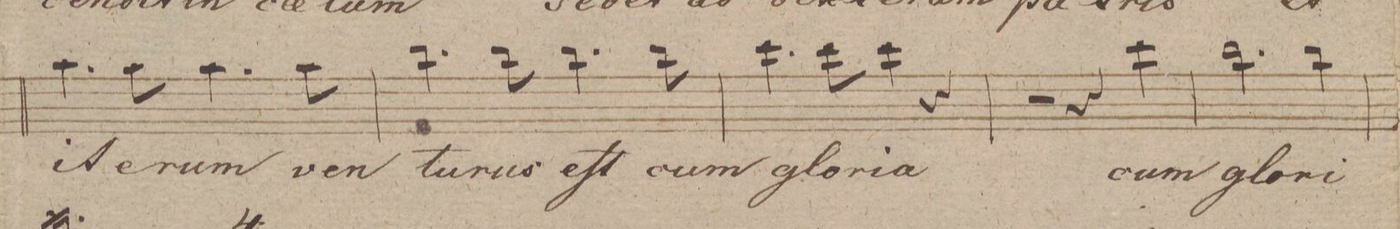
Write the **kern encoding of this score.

**kern	**text	**dynam
*I"Soprano.	*	*
*clefC1	*	*
*k[f#c#g#d#]	*	*
*met(c|)	*	*
*M2/2	*	*
4.ff#\	i-	.
8ff#\	-te-	.
4.ff#\	-rum	.
8ff#\	ven-	.
=156	=156	=156
4.gg#\	-tu-	.
8gg#\	-rus	.
4.gg#\	est	.
8gg#\	cum	.
=157	=157	=157
4.aa\	glo-	.
8aa\	-ri-	.
4aa\	-a	.
4r	.	.
=158	=158	=158
2r	.	.
4r	.	.
4aa\	cum	.
=159	=159	=159
2.gg#\	glo-	.
4gg#\	-ri-	.
=160	=160	=160
*-	*-	*-
